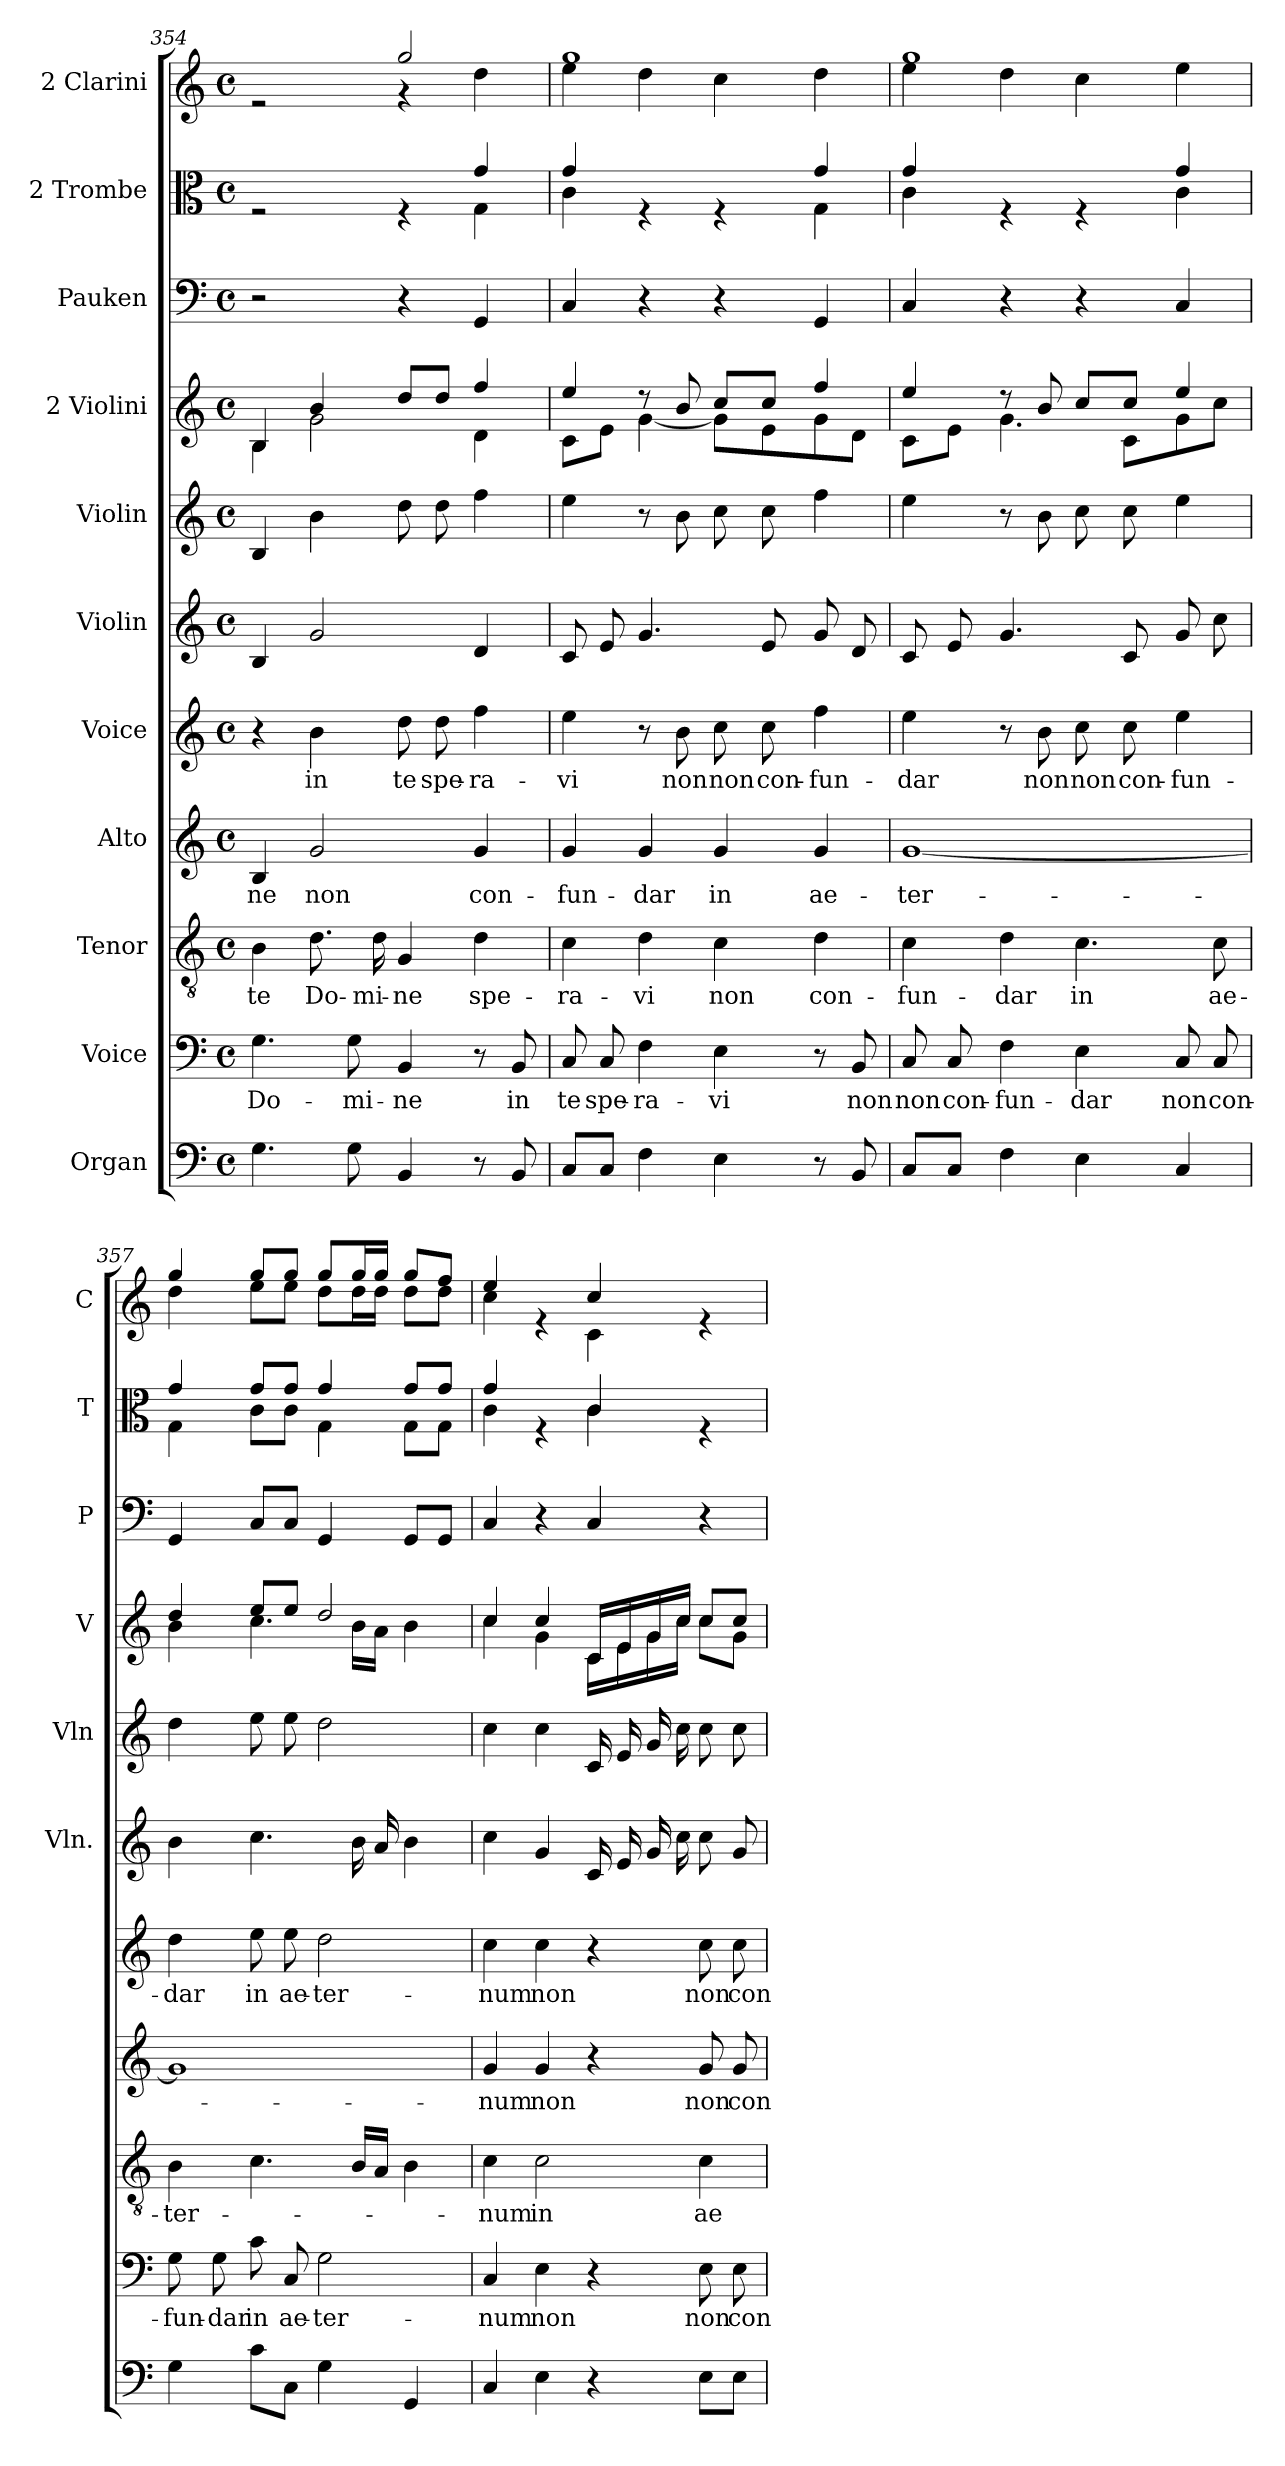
**kern	**kern	**text	**kern	**text	**kern	**text	**kern	**text	**kern	**kern	**kern	**kern	**kern	**kern
*part11	*part10	*part10	*part9	*part9	*part8	*part8	*part7	*part7	*part6	*part5	*part4	*part3	*part2	*part1
*staff11	*staff10	*staff10	*staff9	*staff9	*staff8	*staff8	*staff7	*staff7	*staff6	*staff5	*staff4	*staff3	*staff2	*staff1
*I"Organ	*I"Voice	*	*I"Tenor	*	*I"Alto	*	*I"Voice	*	*I"Violin	*I"Violin	*I"2 Violini	*I"Pauken	*I"2 Trombe	*I"2 Clarini
*	*	*	*	*	*	*	*	*	*I'Vln.	*I'Vln	*I'V	*I'P	*I'T	*I'C
!!LO:PB:g=z
*clefF4	*clefF4	*	*clefGv2	*	*clefG2	*	*clefG2	*	*clefG2	*clefG2	*clefG2	*clefF4	*clefC3	*clefG2
*k[]	*k[]	*	*k[]	*	*k[]	*	*k[]	*	*k[]	*k[]	*k[]	*k[]	*k[]	*k[]
*M4/4	*M4/4	*	*M4/4	*	*M4/4	*	*M4/4	*	*M4/4	*M4/4	*M4/4	*M4/4	*M4/4	*M4/4
*met(c)	*met(c)	*	*met(c)	*	*met(c)	*	*met(c)	*	*met(c)	*met(c)	*met(c)	*met(c)	*met(c)	*met(c)
=354	=354	=354	=354	=354	=354	=354	=354	=354	=354	=354	=354	=354	=354	=354
!	!	!LO:LY:b	!	!LO:LY:b	!	!LO:LY:b	!	!	!	!	!	!	!	!
*	*	*	*	*	*	*	*	*	*	*	*^	*	*^	*^
4.G\	4.G\	Do-	4B\	te	4B/	-ne	4r	.	4B/	4B/	4B/	4B\	2r	2rF	2.ryy	2re	2ryy
!	!	!	!	!LO:LY:b	!	!LO:LY:b	!	!LO:LY:b	!	!	!	!	!	!	!	!	!
.	.	.	8.d\	Do-	2g/	non	4b\	in	2g/	4b\	4b/	2g\	.	.	.	.	.
!	!	!LO:LY:b	!	!	!	!	!	!	!	!	!	!	!	!	!	!	!
8G\	8G\	-mi-	.	.	.	.	.	.	.	.	.	.	.	.	.	.	.
!	!	!	!	!LO:LY:b	!	!	!	!	!	!	!	!	!	!	!	!	!
.	.	.	16d\	-mi-	.	.	.	.	.	.	.	.	.	.	.	.	.
!	!	!LO:LY:b	!	!LO:LY:b	!	!	!	!LO:LY:b	!	!	!	!	!	!	!	!	!
4BB/	4BB/	-ne	4G/	-ne	.	.	8dd\	te	.	8dd\	8dd/L	.	4r	4rF	.	2gg/	4r
!	!	!	!	!	!	!	!	!LO:LY:b	!	!	!	!	!	!	!	!	!
.	.	.	.	.	.	.	8dd\	spe-	.	8dd\	8dd/J	.	.	.	.	.	.
!	!	!	!	!LO:LY:b	!	!LO:LY:b	!	!LO:LY:b	!	!	!	!	!	!	!	!	!
8r	8r	.	4d\	spe-	4g/	con-	4ff\	-ra-	4d/	4ff\	4ff/	4d\	4GG/	4g/	4G\	.	4dd\
!	!	!LO:LY:b	!	!	!	!	!	!	!	!	!	!	!	!	!	!	!
8BB/	8BB/	in	.	.	.	.	.	.	.	.	.	.	.	.	.	.	.
=355	=355	=355	=355	=355	=355	=355	=355	=355	=355	=355	=355	=355	=355	=355	=355	=355	=355
!	!	!LO:LY:b	!	!LO:LY:b	!	!LO:LY:b	!	!LO:LY:b	!	!	!	!	!	!	!	!	!
8C/L	8C/	te	4c\	-ra-	4g/	-fun-	4ee\	-vi	8c/	4ee\	4ee/	8c\L	4C/	4g/	4c\	1gg	4ee\
!	!	!LO:LY:b	!	!	!	!	!	!	!	!	!	!	!	!	!	!	!
8C/J	8C/	spe-	.	.	.	.	.	.	8e/	.	.	8e\J	.	.	.	.	.
!	!	!LO:LY:b	!	!LO:LY:b	!	!LO:LY:b	!	!	!	!	!	!	!	!	!	!	!
4F\	4F\	-ra-	4d\	-vi	4g/	-dar	8r	.	4.g/	8r	8r	[4g\	4r	4rF	2ryy	.	4dd\
!	!	!	!	!	!	!	!	!LO:LY:b	!	!	!	!	!	!	!	!	!
.	.	.	.	.	.	.	8b\	non	.	8b\	8b/	.	.	.	.	.	.
!	!	!LO:LY:b	!	!LO:LY:b	!	!LO:LY:b	!	!LO:LY:b	!	!	!	!	!	!	!	!	!
4E\	4E\	-vi	4c\	non	4g/	in	8cc\	non	.	8cc\	8cc/L	8g\L]	4r	4rF	.	.	4cc\
!	!	!	!	!	!	!	!	!LO:LY:b	!	!	!	!	!	!	!	!	!
.	.	.	.	.	.	.	8cc\	con-	8e/	8cc\	8cc/J	8e\	.	.	.	.	.
!	!	!	!	!LO:LY:b	!	!LO:LY:b	!	!LO:LY:b	!	!	!	!	!	!	!	!	!
8r	8r	.	4d\	con-	4g/	ae-	4ff\	-fun-	8g/	4ff\	4ff/	8g\	4GG/	4g/	4G\	.	4dd\
!	!	!LO:LY:b	!	!	!	!	!	!	!	!	!	!	!	!	!	!	!
8BB/	8BB/	non	.	.	.	.	.	.	8d/	.	.	8d\J	.	.	.	.	.
=356	=356	=356	=356	=356	=356	=356	=356	=356	=356	=356	=356	=356	=356	=356	=356	=356	=356
!	!	!LO:LY:b	!	!LO:LY:b	!	!LO:LY:b	!	!LO:LY:b	!	!	!	!	!	!	!	!	!
8C/L	8C/	non	4c\	-fun-	[1g	-ter-	4ee\	-dar	8c/	4ee\	4ee/	8c\L	4C/	4g/	4c\	1gg	4ee\
!	!	!LO:LY:b	!	!	!	!	!	!	!	!	!	!	!	!	!	!	!
8C/J	8C/	con-	.	.	.	.	.	.	8e/	.	.	8e\J	.	.	.	.	.
!	!	!LO:LY:b	!	!LO:LY:b	!	!	!	!	!	!	!	!	!	!	!	!	!
4F\	4F\	-fun-	4d\	-dar	.	.	8r	.	4.g/	8r	8r	4.g\	4r	4rF	2ryy	.	4dd\
!	!	!	!	!	!	!	!	!LO:LY:b	!	!	!	!	!	!	!	!	!
.	.	.	.	.	.	.	8b\	non	.	8b\	8b/	.	.	.	.	.	.
!	!	!LO:LY:b	!	!LO:LY:b	!	!	!	!LO:LY:b	!	!	!	!	!	!	!	!	!
4E\	4E\	-dar	4.c\	in	.	.	8cc\	non	.	8cc\	8cc/L	.	4r	4rF	.	.	4cc\
!	!	!	!	!	!	!	!	!LO:LY:b	!	!	!	!	!	!	!	!	!
.	.	.	.	.	.	.	8cc\	con-	8c/	8cc\	8cc/J	8c\L	.	.	.	.	.
!	!	!LO:LY:b	!	!	!	!	!	!LO:LY:b	!	!	!	!	!	!	!	!	!
4C/	8C/	non	.	.	.	.	4ee\	-fun-	8g/	4ee\	4ee/	8g\	4C/	4g/	4c\	.	4ee\
!	!	!LO:LY:b	!	!LO:LY:b	!	!	!	!	!	!	!	!	!	!	!	!	!
.	8C/	con-	8c\	ae-	.	.	.	.	8cc\	.	.	8cc\J	.	.	.	.	.
=357	=357	=357	=357	=357	=357	=357	=357	=357	=357	=357	=357	=357	=357	=357	=357	=357	=357
!	!	!LO:LY:b	!	!LO:LY:b	!	!	!	!LO:LY:b	!	!	!	!	!	!	!	!	!
4G\	8G\	-fun-	4B\	-ter-	1g]	.	4dd\	-dar	4b\	4dd\	4dd/	4b\	4GG/	4g/	4G\	4gg/	4dd\
!	!	!LO:LY:b	!	!	!	!	!	!	!	!	!	!	!	!	!	!	!
.	8G\	-dar	.	.	.	.	.	.	.	.	.	.	.	.	.	.	.
!	!	!LO:LY:b	!	!	!	!	!	!LO:LY:b	!	!	!	!	!	!	!	!	!
8c\L	8c\	in	4.c\	.	.	.	8ee\	in	4.cc\	8ee\	8ee/L	4.cc\	8C/L	8g/L	8c\L	8gg/L	8ee\L
!	!	!LO:LY:b	!	!	!	!	!	!LO:LY:b	!	!	!	!	!	!	!	!	!
8C\J	8C/	ae-	.	.	.	.	8ee\	ae-	.	8ee\	8ee/J	.	8C/J	8g/J	8c\J	8gg/J	8ee\J
!	!	!LO:LY:b	!	!	!	!	!	!LO:LY:b	!	!	!	!	!	!	!	!	!
4G\	2G\	-ter-	.	.	.	.	2dd\	-ter-	.	2dd\	2dd/	.	4GG/	4g/	4G\	8gg/L	8dd\L
.	.	.	16B/LL	.	.	.	.	.	16b\	.	.	16b\LL	.	.	.	16gg/L	16dd\L
.	.	.	16A/JJ	.	.	.	.	.	16a/	.	.	16a\JJ	.	.	.	16gg/JJ	16dd\JJ
4GG/	.	.	4B\	.	.	.	.	.	4b\	.	.	4b\	8GG/L	8g/L	8G\L	8gg/L	8dd\L
.	.	.	.	.	.	.	.	.	.	.	.	.	8GG/J	8g/J	8G\J	8ff/J	8dd\J
!!LO:PB:g=z	!!
=358	=358	=358	=358	=358	=358	=358	=358	=358	=358	=358	=358	=358	=358	=358	=358	=358	=358
!	!	!LO:LY:b	!	!LO:LY:b	!	!LO:LY:b	!	!LO:LY:b	!	!	!	!	!	!	!	!	!
4C/	4C/	-num	4c\	-num	4g/	-num	4cc\	-num	4cc\	4cc\	4cc/	4cc\	4C/	4g/	4c\	4ee/	4cc\
!	!	!LO:LY:b	!	!LO:LY:b	!	!LO:LY:b	!	!LO:LY:b	!	!	!	!	!	!	!	!	!
4E\	4E\	non	2c\	in	4g/	non	4cc\	non	4g/	4cc\	4cc/	4g\	4r	4rF	4ryy	4re	4ryy
4r	4r	.	.	.	4r	.	4r	.	16c/	16c/	16c/LL	16c\LL	4C/	4c/	4c\	4cc/	4c\
.	.	.	.	.	.	.	.	.	16e/	16e/	16e/	16e\	.	.	.	.	.
.	.	.	.	.	.	.	.	.	16g/	16g/	16g/	16g\	.	.	.	.	.
.	.	.	.	.	.	.	.	.	16cc\	16cc\	16cc/JJ	16cc\JJ	.	.	.	.	.
!	!	!LO:LY:b	!	!LO:LY:b	!	!LO:LY:b	!	!LO:LY:b	!	!	!	!	!	!	!	!	!
8E\L	8E\	non	4c\	ae-	8g/	non	8cc\	non	8cc\	8cc\	8cc/L	8cc\L	4r	4rF	4ryy	4re	4ryy
!	!	!LO:LY:b	!	!	!	!LO:LY:b	!	!LO:LY:b	!	!	!	!	!	!	!	!	!
8E\J	8E\	con-	.	.	8g/	con-	8cc\	con-	8g/	8cc\	8cc/J	8g\J	.	.	.	.	.
*	*	*	*	*	*	*	*	*	*	*	*	*	*	*v	*v	*	*
*	*	*	*	*	*	*	*	*	*	*	*v	*v	*	*	*v	*v
=	=	=	=	=	=	=	=	=	=	=	=	=	=	=
*-	*-	*-	*-	*-	*-	*-	*-	*-	*-	*-	*-	*-	*-	*-
